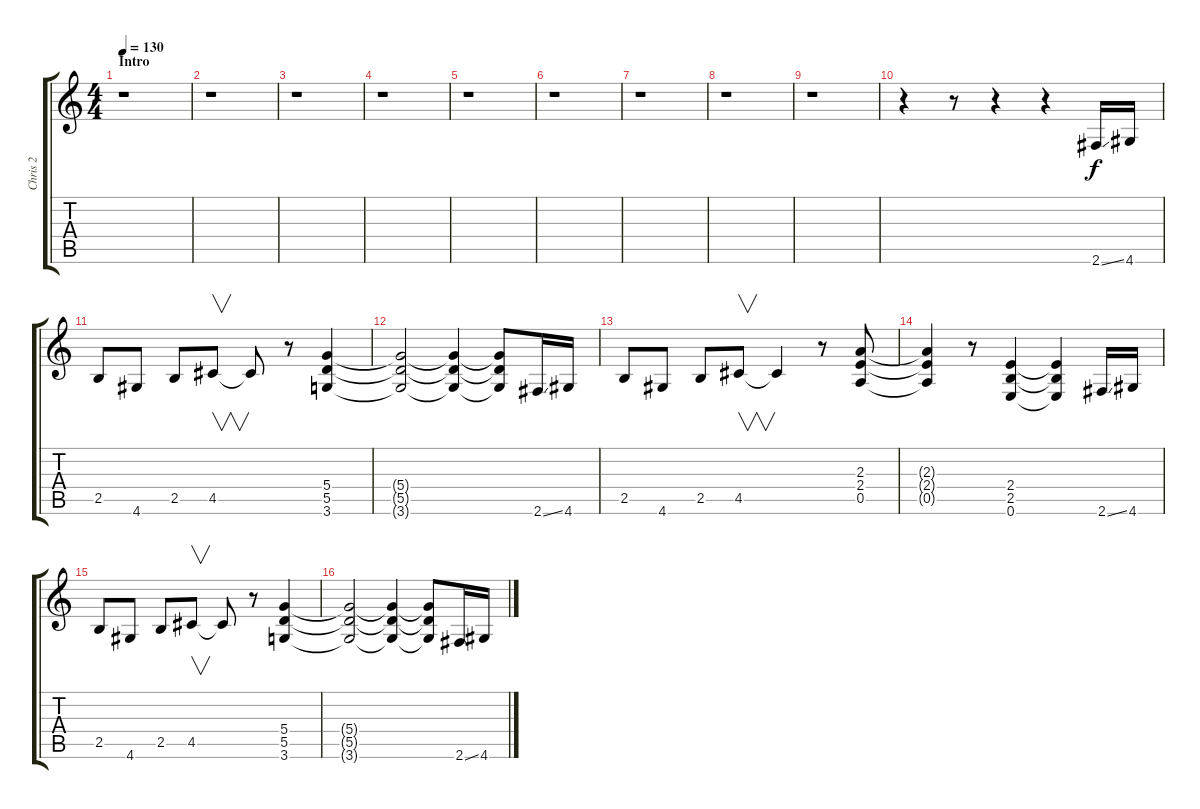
\track ("Chris 2" "Chris 2") {instrument distortionguitar}
\staff {score tabs}
\tuning (E4 B3 G3 D3 A2 E2) {hide}
\ts (4 4)
\section ("" "Intro")
\tempo 130
\clef g2
\ks c
r.1{dy f instrument distortionguitar} |
r.1 |
r.1 |
r.1 |
r.1 |
r.1 |
r.1 |
r.1 |
r.1 |
r.4 r.8 r.4 r.4 2.6{ss}.16 4.6.16 |
2.5.8 4.6.8 2.5.8 4.5.8{v} 4.5{t}.8 r.8 (5.4 5.5 3.6).4 |
(5.4{t} 5.5{t} 3.6{t}).2 (5.4{t} 5.5{t} 3.6{t}).4 (5.4{t} 5.5{t} 3.6{t}).8 2.6{ss}.16 4.6.16 |
2.5.8 4.6.8 2.5.8 4.5.8{v} 4.5{t}.4 r.8 (2.3 2.4 0.5).8 |
(2.3{t} 2.4{t} 0.5{t}).4 r.8 (2.4 2.5 0.6).4 (2.4{t} 2.5{t} 0.6{t}).4 2.6{ss}.16 4.6.16 |
2.5.8 4.6.8 2.5.8 4.5.8{v} 4.5{t}.8 r.8 (5.4 5.5 3.6).4 |
(5.4{t} 5.5{t} 3.6{t}).2 (5.4{t} 5.5{t} 3.6{t}).4 (5.4{t} 5.5{t} 3.6{t}).8 2.6{ss}.16 4.6.16
